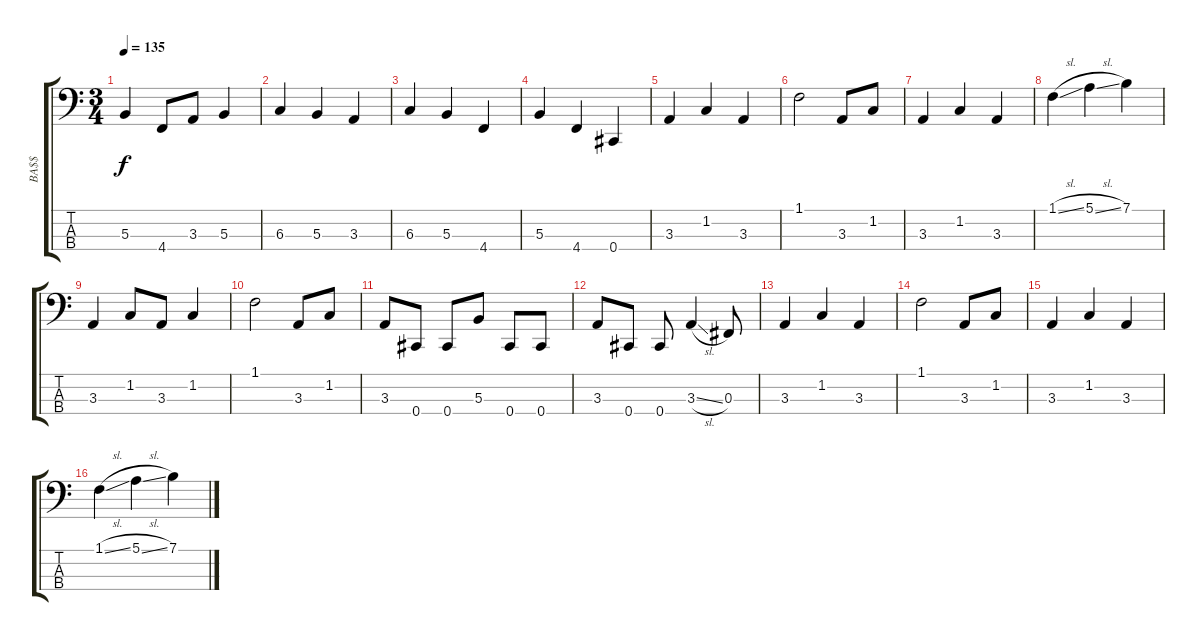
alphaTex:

\track ("BA$$" "BA$$") {instrument electricbassfinger}
\staff {score tabs}
\tuning (E2 B1 Gb1 Db1) {hide}
\ts (3 4)
\tempo 135
\clef f4
\ks c
5.3.4{dy f} 4.4.8 3.3.8 5.3.4 |
6.3.4 5.3.4 3.3.4 |
6.3.4 5.3.4 4.4.4 |
5.3.4 4.4.4 0.4.4 |
3.3.4 1.2.4 3.3.4 |
1.1.2 3.3.8 1.2.8 |
3.3.4 1.2.4 3.3.4 |
1.1{sl}.4 5.1{sl}.4 7.1.4 |
3.3.4 1.2.8 3.3.8 1.2.4 |
1.1.2 3.3.8 1.2.8 |
3.3.8 0.4.8 0.4.8 5.3.8 0.4.8 0.4.8 |
3.3.8 0.4.8 0.4.8 3.3{sl}.4 0.3.8 |
3.3.4 1.2.4 3.3.4 |
1.1.2 3.3.8 1.2.8 |
3.3.4 1.2.4 3.3.4 |
1.1{sl}.4 5.1{sl}.4 7.1.4
